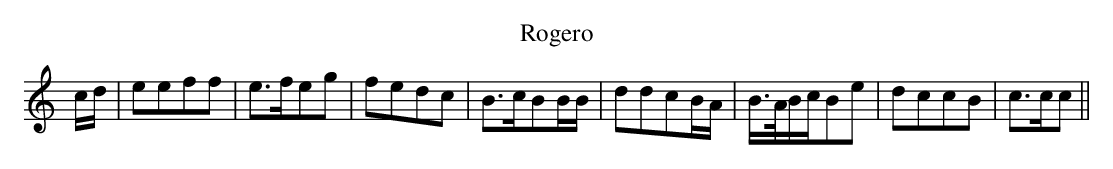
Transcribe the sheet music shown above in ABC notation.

X:1
K:C
m:4/4
l:1/4
T: Rogero
c/d/|eeff|e>feg|fedc|B>cBB/B/|ddcB/A/|B/>A/B/c/Be|dccB|c>cc||
